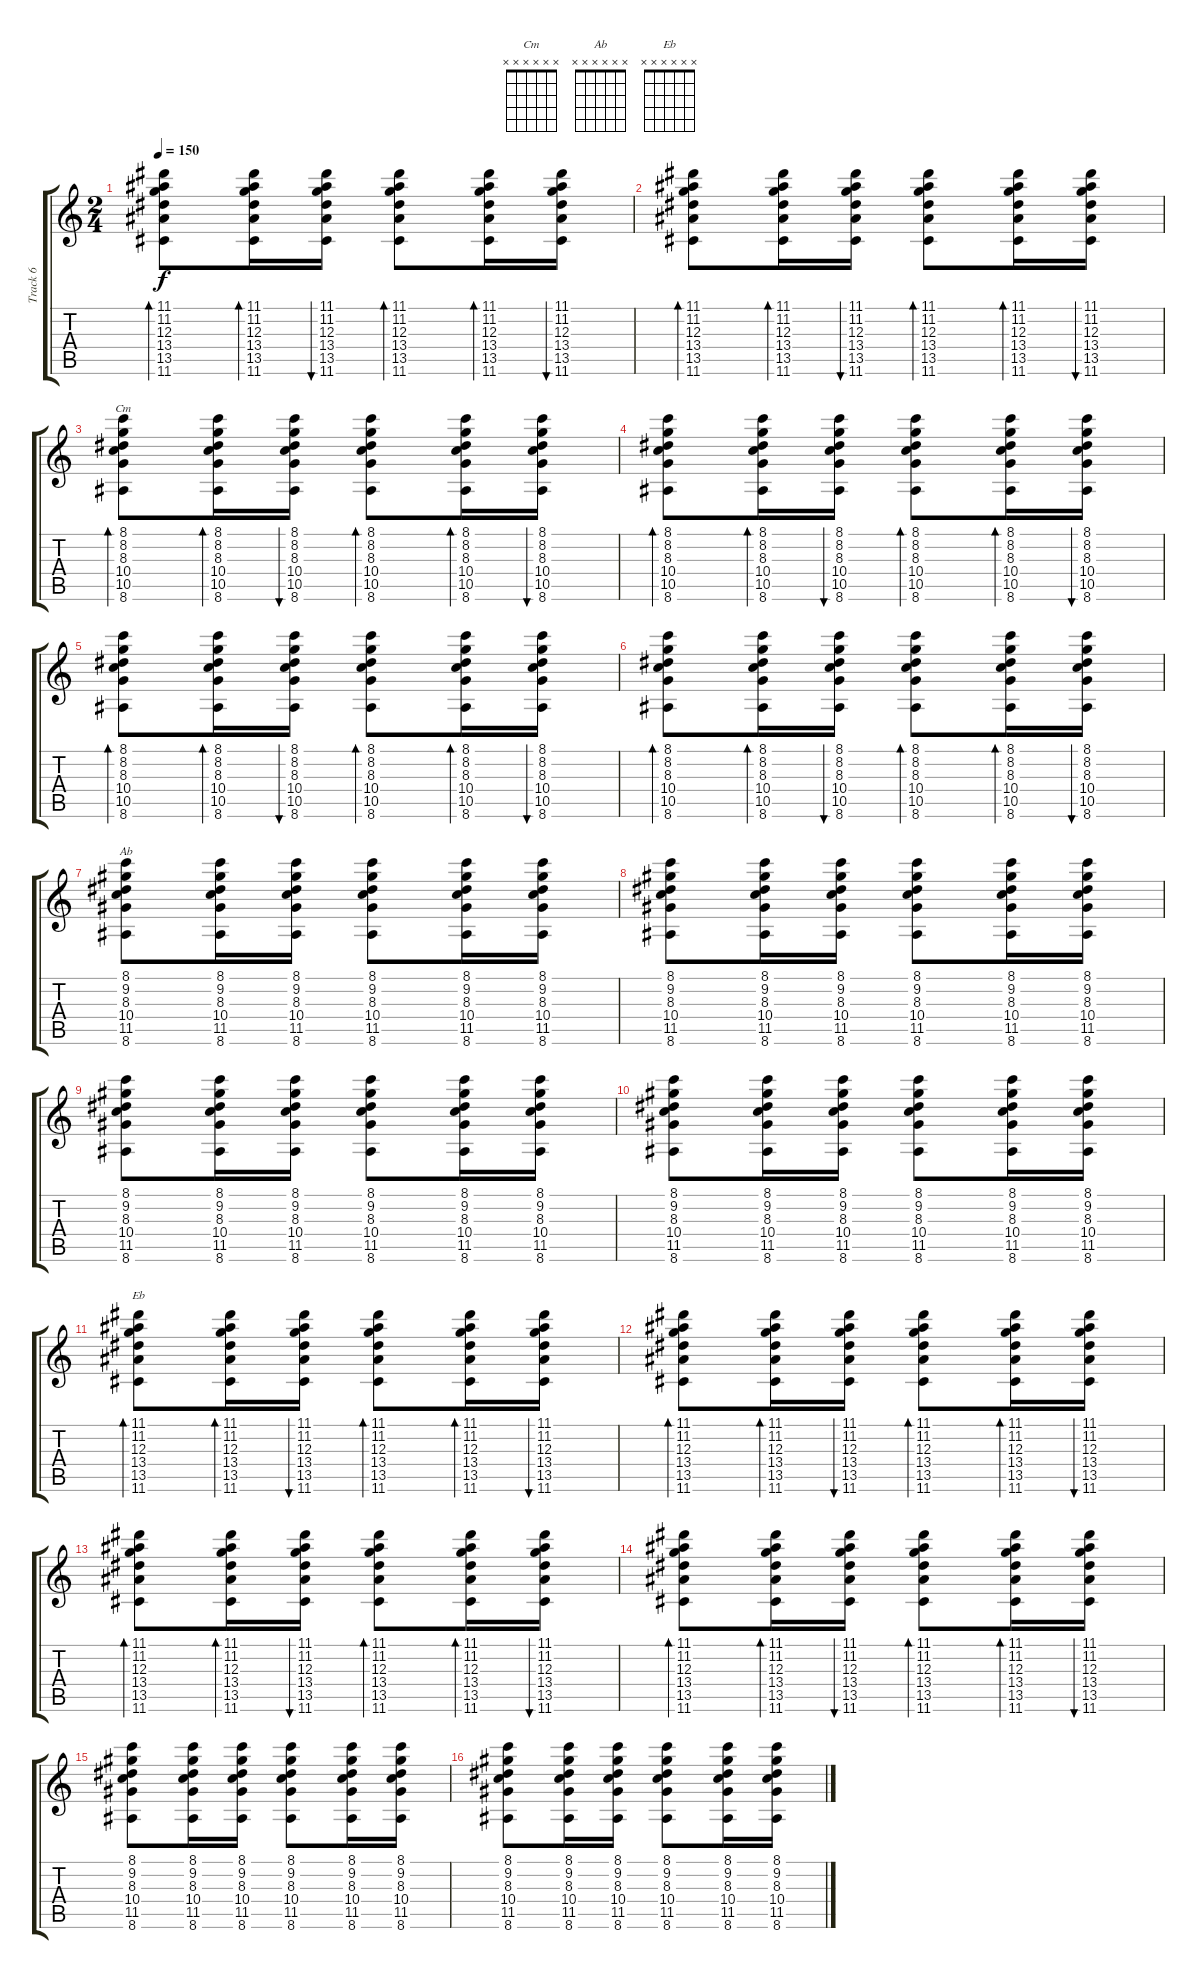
\track ("Track 6" "Track 6") {instrument electricguitarjazz}
\staff {score tabs}
\tuning (E4 B3 G3 D3 A2 D2) {hide}
\chord ("Cm" x x x x x x)
\chord ("Ab" x x x x x x)
\chord ("Eb" x x x x x x)
\ts (2 4)
\tempo 150
\clef g2
\ks c
(11.1 11.2 12.3 13.4 13.5 11.6).8{bd 30 dy f} (11.1 11.2 12.3 13.4 13.5 11.6).16{bd 30} (11.1 11.2 12.3 13.4 13.5 11.6).16{bu 30} (11.1 11.2 12.3 13.4 13.5 11.6).8{bd 30} (11.1 11.2 12.3 13.4 13.5 11.6).16{bd 30} (11.1 11.2 12.3 13.4 13.5 11.6).16{bu 30} |
(11.1 11.2 12.3 13.4 13.5 11.6).8{bd 30} (11.1 11.2 12.3 13.4 13.5 11.6).16{bd 30} (11.1 11.2 12.3 13.4 13.5 11.6).16{bu 30} (11.1 11.2 12.3 13.4 13.5 11.6).8{bd 30} (11.1 11.2 12.3 13.4 13.5 11.6).16{bd 30} (11.1 11.2 12.3 13.4 13.5 11.6).16{bu 30} |
(8.1 8.2 8.3 10.4 10.5 8.6).8{bd 30 ch "Cm"} (8.1 8.2 8.3 10.4 10.5 8.6).16{bd 30} (8.1 8.2 8.3 10.4 10.5 8.6).16{bu 30} (8.1 8.2 8.3 10.4 10.5 8.6).8{bd 30} (8.1 8.2 8.3 10.4 10.5 8.6).16{bd 30} (8.1 8.2 8.3 10.4 10.5 8.6).16{bu 30} |
(8.1 8.2 8.3 10.4 10.5 8.6).8{bd 30} (8.1 8.2 8.3 10.4 10.5 8.6).16{bd 30} (8.1 8.2 8.3 10.4 10.5 8.6).16{bu 30} (8.1 8.2 8.3 10.4 10.5 8.6).8{bd 30} (8.1 8.2 8.3 10.4 10.5 8.6).16{bd 30} (8.1 8.2 8.3 10.4 10.5 8.6).16{bu 30} |
(8.1 8.2 8.3 10.4 10.5 8.6).8{bd 30} (8.1 8.2 8.3 10.4 10.5 8.6).16{bd 30} (8.1 8.2 8.3 10.4 10.5 8.6).16{bu 30} (8.1 8.2 8.3 10.4 10.5 8.6).8{bd 30} (8.1 8.2 8.3 10.4 10.5 8.6).16{bd 30} (8.1 8.2 8.3 10.4 10.5 8.6).16{bu 30} |
(8.1 8.2 8.3 10.4 10.5 8.6).8{bd 30} (8.1 8.2 8.3 10.4 10.5 8.6).16{bd 30} (8.1 8.2 8.3 10.4 10.5 8.6).16{bu 30} (8.1 8.2 8.3 10.4 10.5 8.6).8{bd 30} (8.1 8.2 8.3 10.4 10.5 8.6).16{bd 30} (8.1 8.2 8.3 10.4 10.5 8.6).16{bu 30} |
(8.1 9.2 8.3 10.4 11.5 8.6).8{ch "Ab"} (8.1 9.2 8.3 10.4 11.5 8.6).16 (8.1 9.2 8.3 10.4 11.5 8.6).16 (8.1 9.2 8.3 10.4 11.5 8.6).8 (8.1 9.2 8.3 10.4 11.5 8.6).16 (8.1 9.2 8.3 10.4 11.5 8.6).16 |
(8.1 9.2 8.3 10.4 11.5 8.6).8 (8.1 9.2 8.3 10.4 11.5 8.6).16 (8.1 9.2 8.3 10.4 11.5 8.6).16 (8.1 9.2 8.3 10.4 11.5 8.6).8 (8.1 9.2 8.3 10.4 11.5 8.6).16 (8.1 9.2 8.3 10.4 11.5 8.6).16 |
(8.1 9.2 8.3 10.4 11.5 8.6).8 (8.1 9.2 8.3 10.4 11.5 8.6).16 (8.1 9.2 8.3 10.4 11.5 8.6).16 (8.1 9.2 8.3 10.4 11.5 8.6).8 (8.1 9.2 8.3 10.4 11.5 8.6).16 (8.1 9.2 8.3 10.4 11.5 8.6).16 |
(8.1 9.2 8.3 10.4 11.5 8.6).8 (8.1 9.2 8.3 10.4 11.5 8.6).16 (8.1 9.2 8.3 10.4 11.5 8.6).16 (8.1 9.2 8.3 10.4 11.5 8.6).8 (8.1 9.2 8.3 10.4 11.5 8.6).16 (8.1 9.2 8.3 10.4 11.5 8.6).16 |
(11.1 11.2 12.3 13.4 13.5 11.6).8{bd 30 ch "Eb"} (11.1 11.2 12.3 13.4 13.5 11.6).16{bd 30} (11.1 11.2 12.3 13.4 13.5 11.6).16{bu 30} (11.1 11.2 12.3 13.4 13.5 11.6).8{bd 30} (11.1 11.2 12.3 13.4 13.5 11.6).16{bd 30} (11.1 11.2 12.3 13.4 13.5 11.6).16{bu 30} |
(11.1 11.2 12.3 13.4 13.5 11.6).8{bd 30} (11.1 11.2 12.3 13.4 13.5 11.6).16{bd 30} (11.1 11.2 12.3 13.4 13.5 11.6).16{bu 30} (11.1 11.2 12.3 13.4 13.5 11.6).8{bd 30} (11.1 11.2 12.3 13.4 13.5 11.6).16{bd 30} (11.1 11.2 12.3 13.4 13.5 11.6).16{bu 30} |
(11.1 11.2 12.3 13.4 13.5 11.6).8{bd 30} (11.1 11.2 12.3 13.4 13.5 11.6).16{bd 30} (11.1 11.2 12.3 13.4 13.5 11.6).16{bu 30} (11.1 11.2 12.3 13.4 13.5 11.6).8{bd 30} (11.1 11.2 12.3 13.4 13.5 11.6).16{bd 30} (11.1 11.2 12.3 13.4 13.5 11.6).16{bu 30} |
(11.1 11.2 12.3 13.4 13.5 11.6).8{bd 30} (11.1 11.2 12.3 13.4 13.5 11.6).16{bd 30} (11.1 11.2 12.3 13.4 13.5 11.6).16{bu 30} (11.1 11.2 12.3 13.4 13.5 11.6).8{bd 30} (11.1 11.2 12.3 13.4 13.5 11.6).16{bd 30} (11.1 11.2 12.3 13.4 13.5 11.6).16{bu 30} |
(8.1 9.2 8.3 10.4 11.5 8.6).8 (8.1 9.2 8.3 10.4 11.5 8.6).16 (8.1 9.2 8.3 10.4 11.5 8.6).16 (8.1 9.2 8.3 10.4 11.5 8.6).8 (8.1 9.2 8.3 10.4 11.5 8.6).16 (8.1 9.2 8.3 10.4 11.5 8.6).16 |
(8.1 9.2 8.3 10.4 11.5 8.6).8 (8.1 9.2 8.3 10.4 11.5 8.6).16 (8.1 9.2 8.3 10.4 11.5 8.6).16 (8.1 9.2 8.3 10.4 11.5 8.6).8 (8.1 9.2 8.3 10.4 11.5 8.6).16 (8.1 9.2 8.3 10.4 11.5 8.6).16
